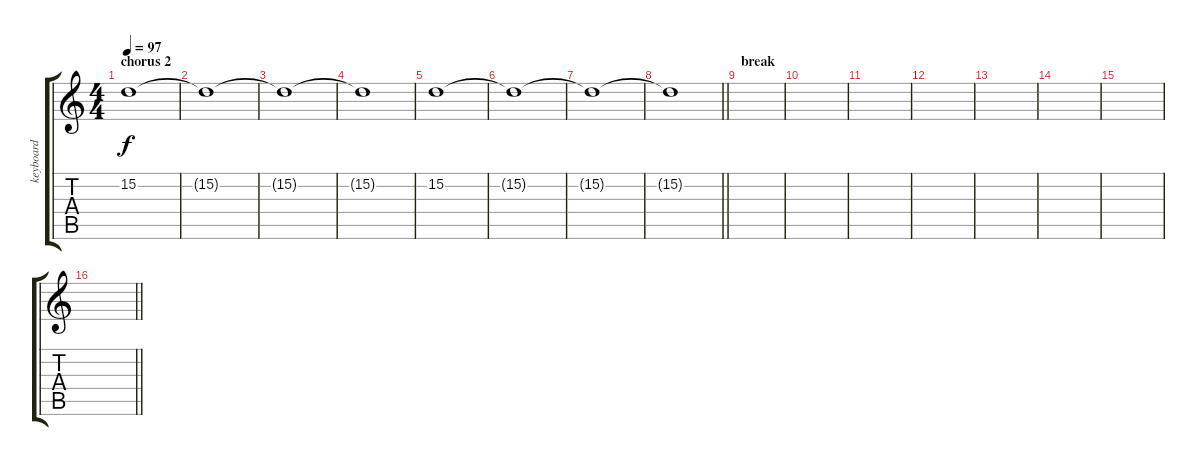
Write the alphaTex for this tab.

\track ("keyboard " "keyboard ") {instrument stringensemble1}
\staff {score tabs}
\tuning (E4 B3 G3 D3 A2 E2) {hide}
\ts (4 4)
\section ("" "chorus 2")
\tempo 97
\clef g2
\ks c
15.2.1{dy f volume 9} |
15.2{t}.1 |
15.2{t}.1 |
15.2{t}.1 |
15.2.1 |
15.2{t}.1 |
15.2{t}.1 |
\barLineRight lightlight
15.2{t}.1{volume 2} |
\section ("" "break")
|
|
|
|
|
|
|
\barLineRight lightlight
